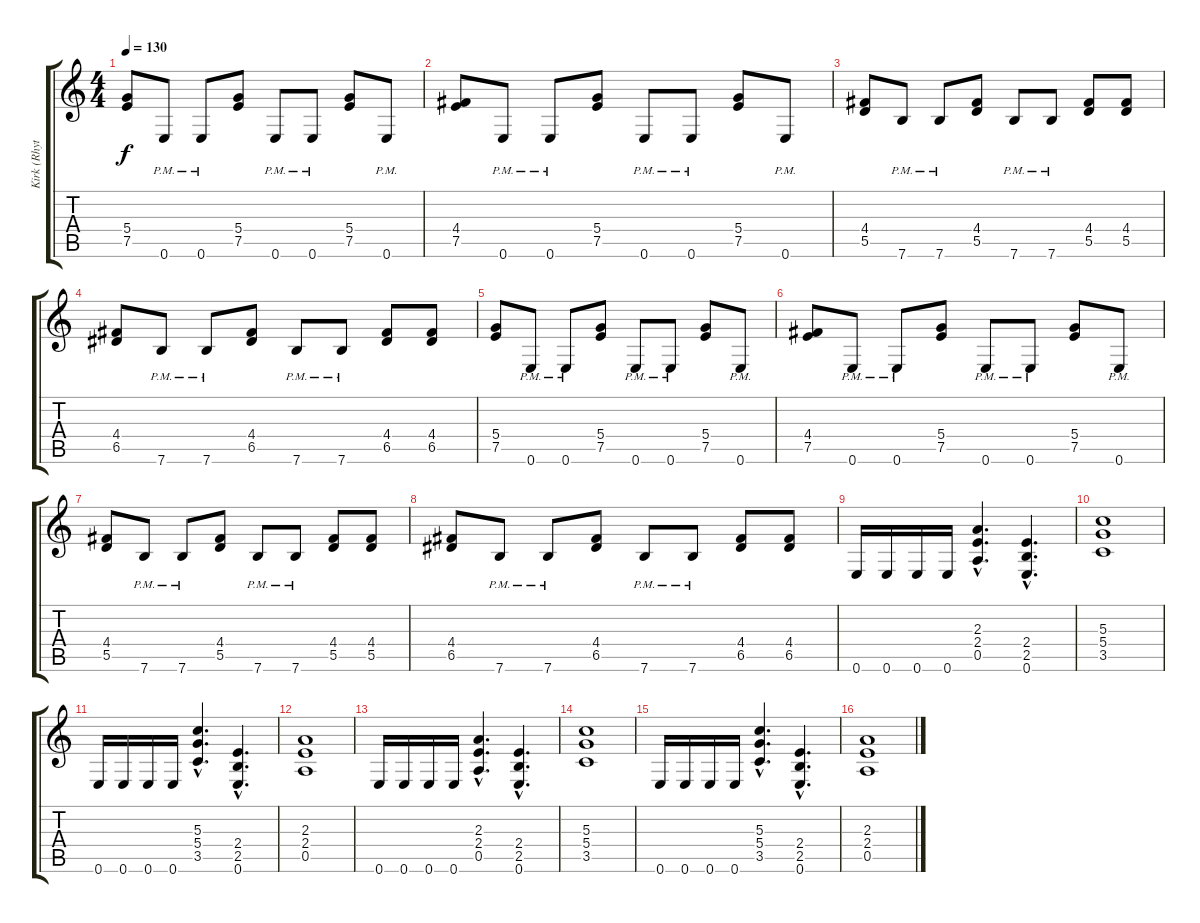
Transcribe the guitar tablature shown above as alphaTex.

\track ("Kirk (Rhythm Guitar)" "Kirk (Rhyt") {instrument distortionguitar}
\staff {score tabs}
\tuning (E4 B3 G3 D3 A2 E2) {hide}
\ts (4 4)
\tempo 130
\clef g2
\ks c
(5.4 7.5).8{dy f} 0.6{pm}.8 0.6{pm}.8 (5.4 7.5).8 0.6{pm}.8 0.6{pm}.8 (5.4 7.5).8 0.6{pm}.8 |
(4.4 7.5).8 0.6{pm}.8 0.6{pm}.8 (5.4 7.5).8 0.6{pm}.8 0.6{pm}.8 (5.4 7.5).8 0.6{pm}.8 |
(4.4 5.5).8 7.6{pm}.8 7.6{pm}.8 (4.4 5.5).8 7.6{pm}.8 7.6{pm}.8 (4.4 5.5).8 (4.4 5.5).8 |
(4.4 6.5).8 7.6{pm}.8 7.6{pm}.8 (4.4 6.5).8 7.6{pm}.8 7.6{pm}.8 (4.4 6.5).8 (4.4 6.5).8 |
(5.4 7.5).8 0.6{pm}.8 0.6{pm}.8 (5.4 7.5).8 0.6{pm}.8 0.6{pm}.8 (5.4 7.5).8 0.6{pm}.8 |
(4.4 7.5).8 0.6{pm}.8 0.6{pm}.8 (5.4 7.5).8 0.6{pm}.8 0.6{pm}.8 (5.4 7.5).8 0.6{pm}.8 |
(4.4 5.5).8 7.6{pm}.8 7.6{pm}.8 (4.4 5.5).8 7.6{pm}.8 7.6{pm}.8 (4.4 5.5).8 (4.4 5.5).8 |
(4.4 6.5).8 7.6{pm}.8 7.6{pm}.8 (4.4 6.5).8 7.6{pm}.8 7.6{pm}.8 (4.4 6.5).8 (4.4 6.5).8 |
0.6.16 0.6.16 0.6.16 0.6.16 (2.3{hac} 2.4{hac} 0.5{hac}).4{d} (2.4{hac} 2.5{hac} 0.6{hac}).4{d} |
(5.3 5.4 3.5).1 |
0.6.16 0.6.16 0.6.16 0.6.16 (5.3{hac} 5.4{hac} 3.5{hac}).4{d} (2.4{hac} 2.5{hac} 0.6{hac}).4{d} |
(2.3 2.4 0.5).1 |
0.6.16 0.6.16 0.6.16 0.6.16 (2.3{hac} 2.4{hac} 0.5{hac}).4{d} (2.4{hac} 2.5{hac} 0.6{hac}).4{d} |
(5.3 5.4 3.5).1 |
0.6.16 0.6.16 0.6.16 0.6.16 (5.3{hac} 5.4{hac} 3.5{hac}).4{d} (2.4{hac} 2.5{hac} 0.6{hac}).4{d} |
(2.3 2.4 0.5).1
